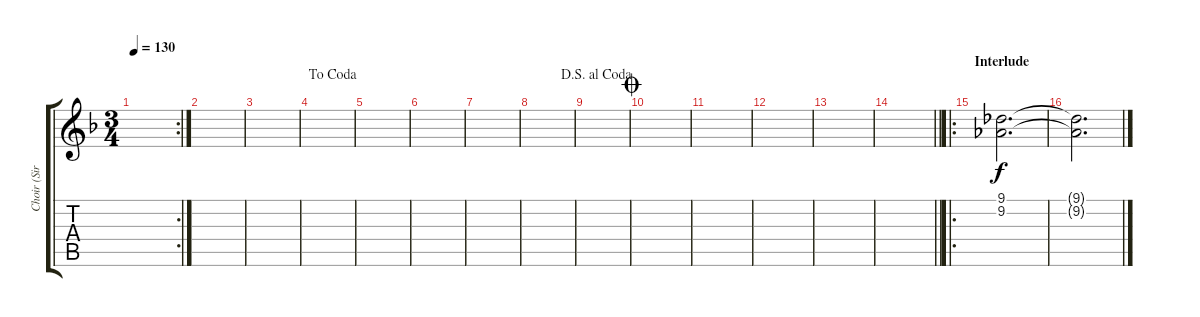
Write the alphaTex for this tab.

\track ("Choir (Sirkku)" "Choir (Sir") {instrument pad7halo}
\staff {score tabs}
\tuning (E4 B3 G3 D3 A2 E2) {hide}
\rc 2
\ts (3 4)
\tempo 130
\clef g2
\ks dminor
|
|
|
\jump dacoda
|
|
|
|
|
\jump dalsegnoalcoda
|
\jump coda
|
|
|
|
\barLineRight lightlight
|
\ro
\section ("" "Interlude")
(9.1 9.2).2{d} |
(9.1{t} 9.2{t}).2{d}
